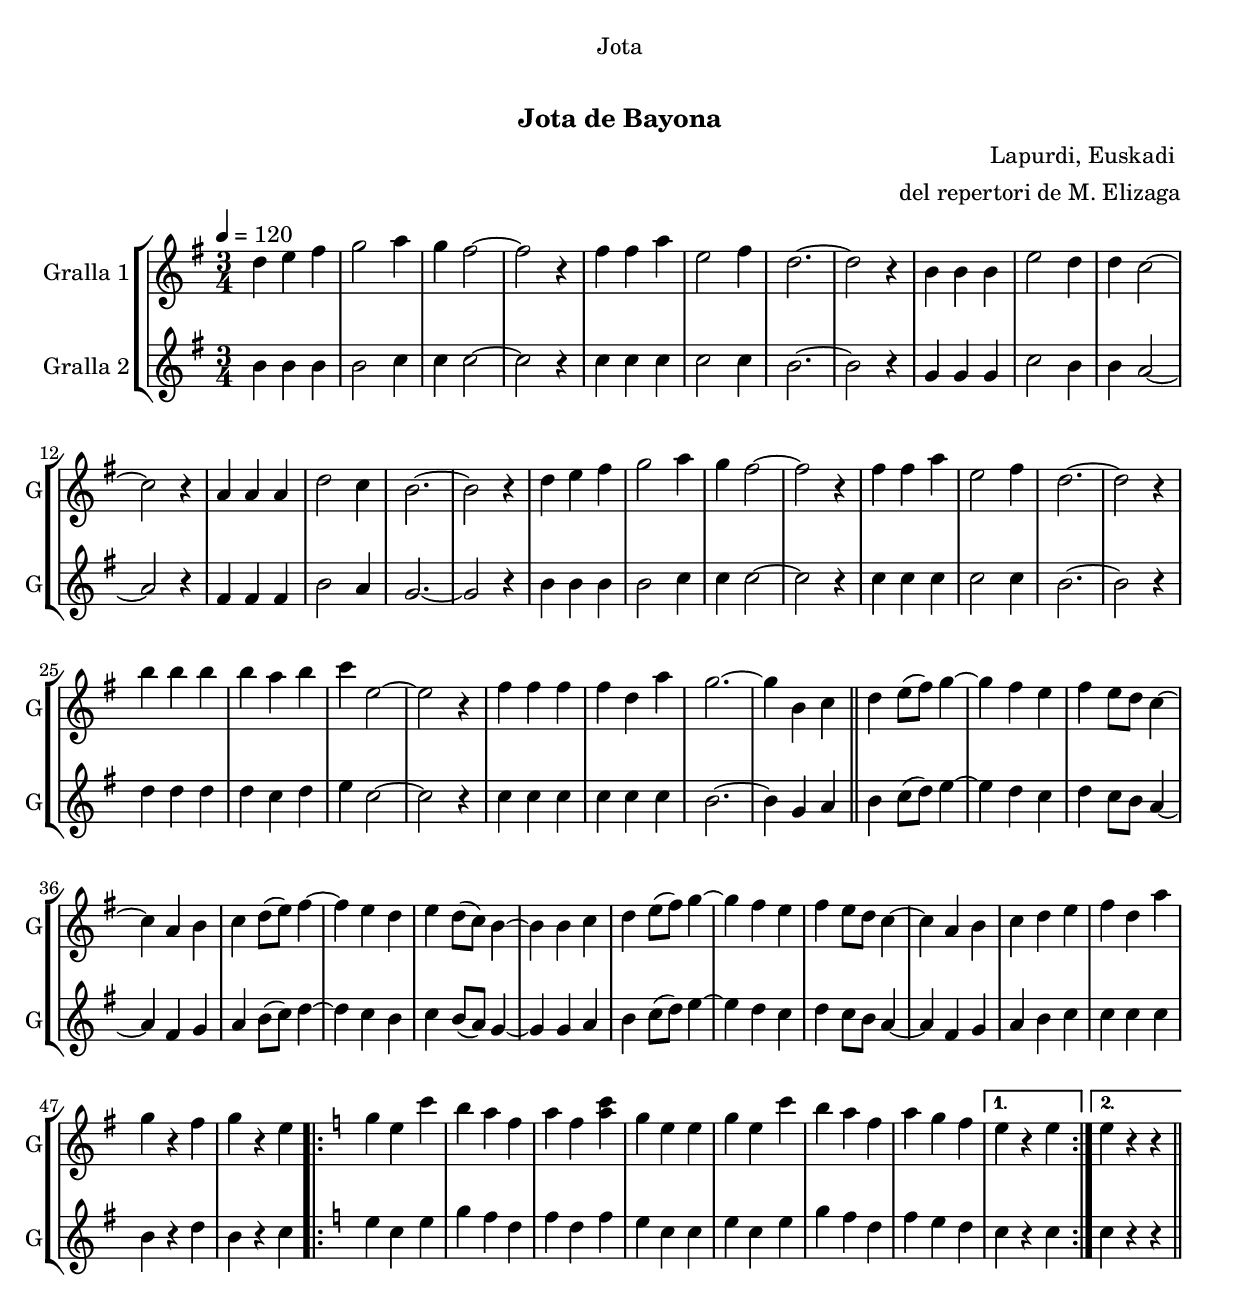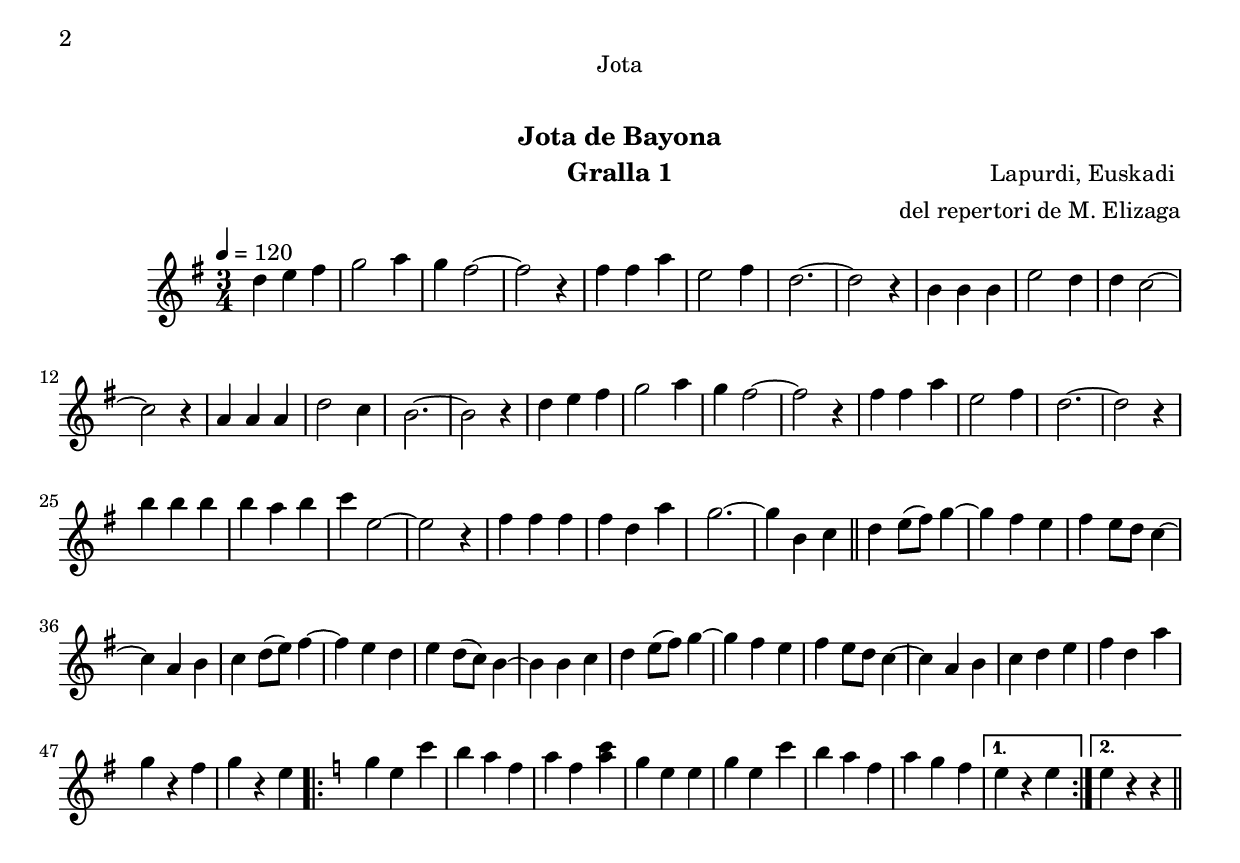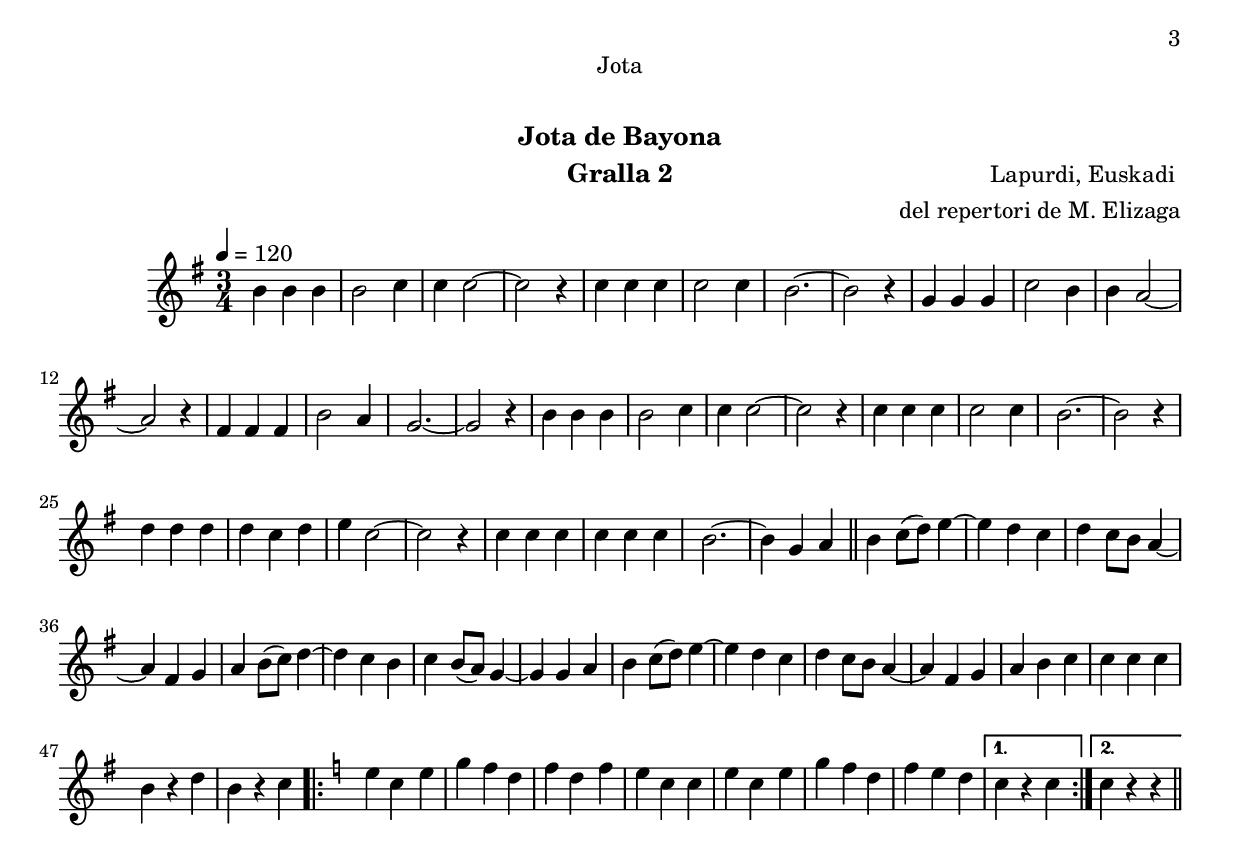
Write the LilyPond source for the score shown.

\version "2.16.0"

\header {
  dedication="Jota"
  title="   "
  subtitle="Jota de Bayona"
  subsubtitle=""
  poet=""
  meter=""
  piece=""
  composer="Lapurdi, Euskadi "
  arranger="del repertori de M. Elizaga"
  opus=""
  instrument=""
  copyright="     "
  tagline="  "
}

liniaroAa =
\relative d''
{
  \tempo 4=120
  \clef treble
  \key g \major
  \time 3/4
  d4 e fis  |
  g2 a4  |
  g4 fis2 ~  |
  fis2 r4  |
  %05
  fis4 fis a  |
  e2 fis4  |
  d2. ~ ~  |
  d2 r4  |
  b4 b b  |
  %10
  e2 d4  |
  d4 c2 ~  |
  c2 r4  |
  a4 a a  |
  d2 c4  |
  %15
  b2. ~  |
  b2 r4  |
  d4 e fis  |
  g2 a4  |
  g4 fis2 ~  |
  %20
  fis2 r4  |
  fis4 fis a  |
  e2 fis4  |
  d2. ~  |
  d2 r4  |
  %25
  b'4 b b  |
  b4 a b  |
  c4 e,2 ~  |
  e2 r4  |
  fis4 fis fis  |
  %30
  fis4 d a'  |
  g2. ~  |
  g4 b, c  \bar "||"
  d4 e8 ( fis ) g4 ~  |
  g4 fis e  |
  %35
  fis4 e8 d c4 ~   |
  c4 a b  |
  c4 d8 ( e ) fis4 ~  |
  fis4 e d  |
  e4 d8 ( c ) b4 ~  |
  %40
  b4 b c  |
  d4 e8 ( fis ) g4 ~  |
  g4 fis e  |
  fis4 e8 d c4 ~   |
  c4 a b  |
  %45
  c4 d e  |
  fis4 d a'  |
  g4 r fis  |
  g4 r e  |
  \key c \major   \repeat volta 2 { g4 e c'  |
  %50
  b4 a f  |
  a4 f <a c>  |
  g4 e e  |
  g4 e c'  |
  b4 a f  |
  %55
  a4 g f }
  \alternative { { e4 r e }
  { e4 r r } } \bar "||"
}

liniaroAb =
\relative b'
{
  \tempo 4=120
  \clef treble
  \key g \major
  \time 3/4
  b4 b b  |
  b2 c4  |
  c4 c2 ~  |
  c2 r4  |
  %05
  c4 c c  |
  c2 c4  |
  b2. ~ ~  |
  b2 r4  |
  g4 g g  |
  %10
  c2 b4  |
  b4 a2 ~  |
  a2 r4  |
  fis4 fis fis  |
  b2 a4  |
  %15
  g2. ~  |
  g2 r4  |
  b4 b b  |
  b2 c4  |
  c4 c2 ~  |
  %20
  c2 r4  |
  c4 c c  |
  c2 c4  |
  b2. ~  |
  b2 r4  |
  %25
  d4 d d  |
  d4 c d  |
  e4 c2 ~  |
  c2 r4  |
  c4 c c  |
  %30
  c4 c c  |
  b2. ~  |
  b4 g a  \bar "||"
  b4 c8 ( d ) e4 ~  |
  e4 d c  |
  %35
  d4 c8 b a4 ~   |
  a4 fis g  |
  a4 b8 ( c ) d4 ~  |
  d4 c b  |
  c4 b8 ( a ) g4 ~  |
  %40
  g4 g a  |
  b4 c8 ( d ) e4 ~  |
  e4 d c  |
  d4 c8 b a4 ~   |
  a4 fis g  |
  %45
  a4 b c  |
  c4 c c  |
  b4 r d  |
  b4 r c  |
  \key c \major   \repeat volta 2 { e4 c e  |
  %50
  g4 f d  |
  f4 d f  |
  e4 c c  |
  e4 c e  |
  g4 f d  |
  %55
  f4 e d }
  \alternative { { c4 r c }
  { c4 r r } } \bar "||"
}

\bookpart {
  \score {
    \new StaffGroup {
      \override Score.RehearsalMark #'self-alignment-X = #LEFT
      <<
        \new Staff \with {instrumentName = #"Gralla 1" shortInstrumentName = #"G"} \liniaroAa
        \new Staff \with {instrumentName = #"Gralla 2" shortInstrumentName = #"G"} \liniaroAb
      >>
    }
    \layout {}
  }\score { \unfoldRepeats
    \new StaffGroup {
      \override Score.RehearsalMark #'self-alignment-X = #LEFT
      <<
        \new Staff \with {instrumentName = #"Gralla 1" shortInstrumentName = #"G"} \liniaroAa
        \new Staff \with {instrumentName = #"Gralla 2" shortInstrumentName = #"G"} \liniaroAb
      >>
    }
    \midi {}
  }
}

\bookpart {
  \header {instrument="Gralla 1"}
  \score {
    \new StaffGroup {
      \override Score.RehearsalMark #'self-alignment-X = #LEFT
      <<
        \new Staff \liniaroAa
      >>
    }
    \layout {}
  }\score { \unfoldRepeats
    \new StaffGroup {
      \override Score.RehearsalMark #'self-alignment-X = #LEFT
      <<
        \new Staff \liniaroAa
      >>
    }
    \midi {}
  }
}

\bookpart {
  \header {instrument="Gralla 2"}
  \score {
    \new StaffGroup {
      \override Score.RehearsalMark #'self-alignment-X = #LEFT
      <<
        \new Staff \liniaroAb
      >>
    }
    \layout {}
  }\score { \unfoldRepeats
    \new StaffGroup {
      \override Score.RehearsalMark #'self-alignment-X = #LEFT
      <<
        \new Staff \liniaroAb
      >>
    }
    \midi {}
  }
}

